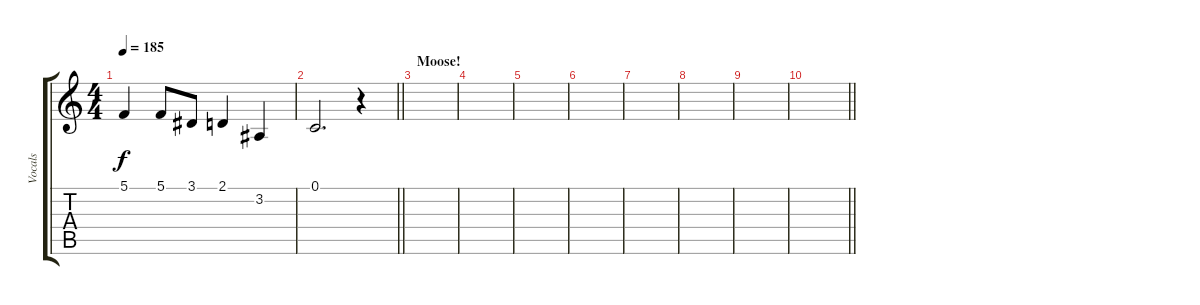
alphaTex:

\track ("Vocals" "Vocals") {instrument lead6voice}
\staff {score tabs}
\tuning (C4 G3 Eb3 Bb2 F2 C2) {hide}
\ts (4 4)
\tempo 185
\clef g2
\ks c
5.1.4{dy f} 5.1.8 3.1.8 2.1.4 3.2.4 |
\barLineRight lightlight
0.1.2{d} r.4 |
\section ("" "Moose!")
|
|
|
|
|
|
|
\barLineRight lightlight
